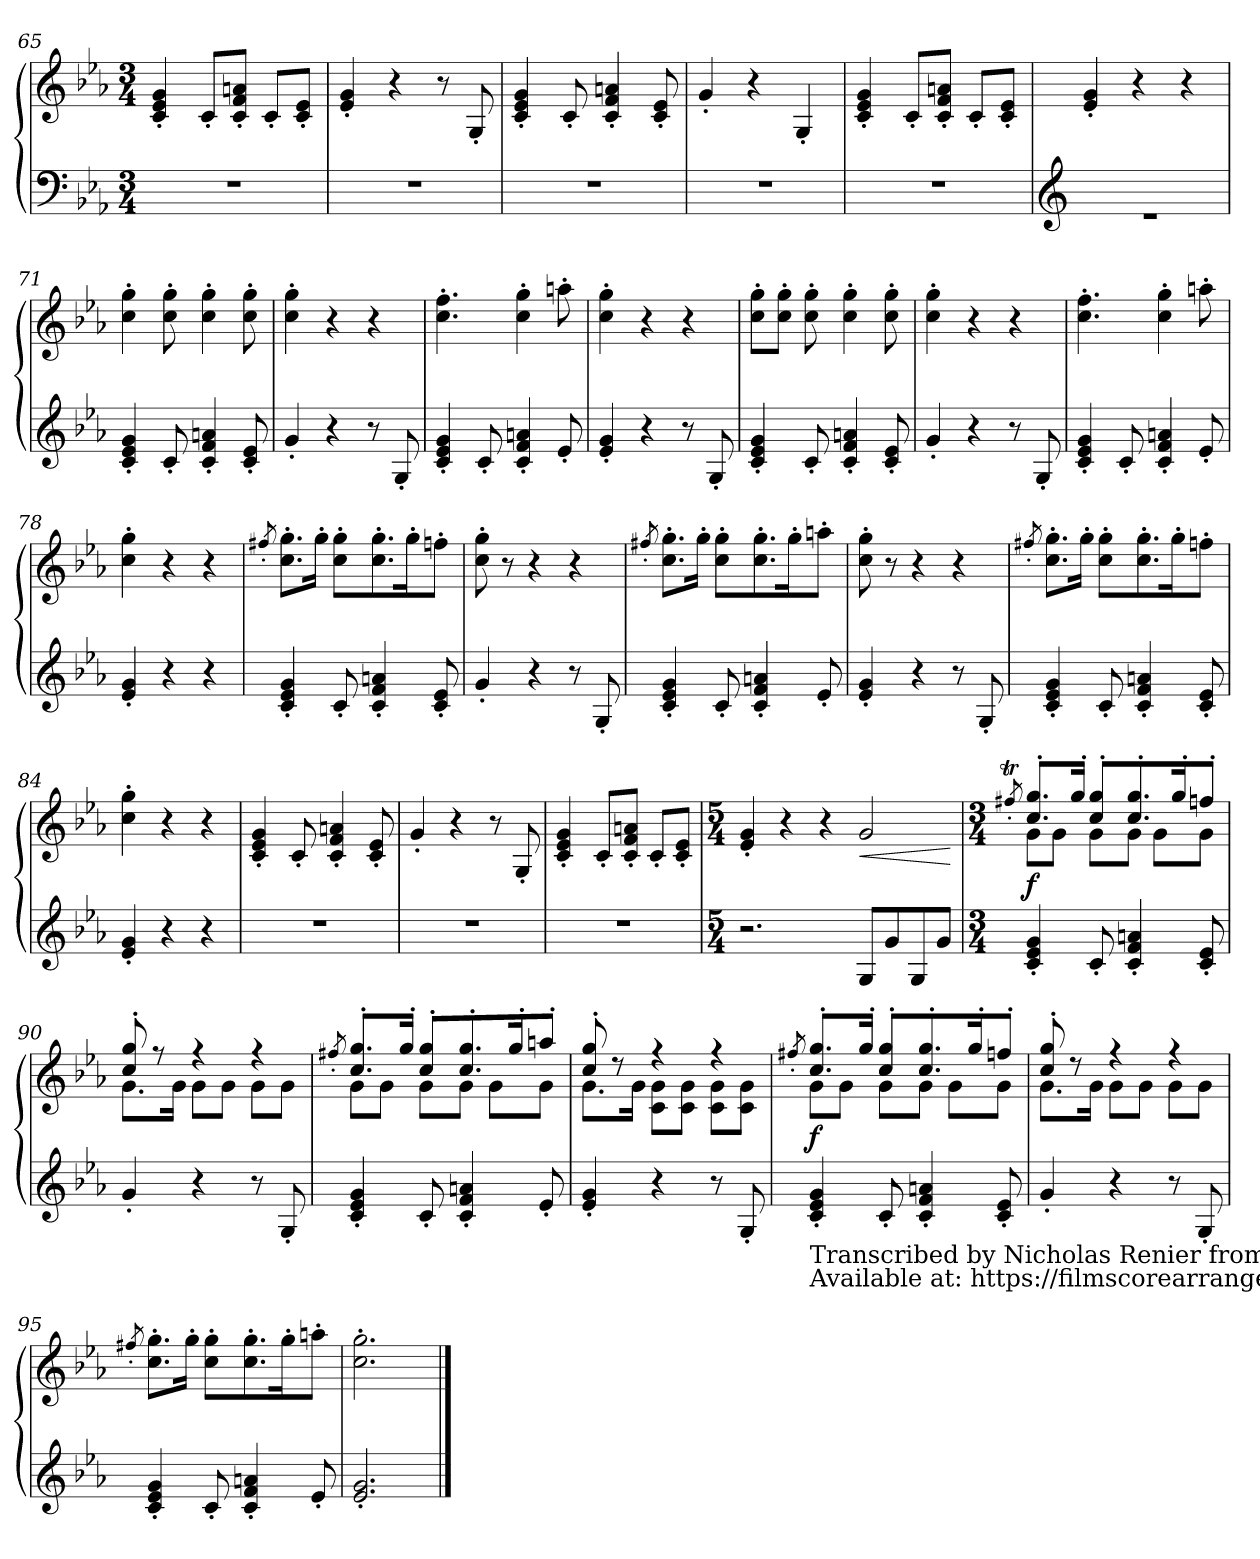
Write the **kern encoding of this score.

**kern	**kern	**dynam
*part1	*part1	*part1
*staff2	*staff1	*staff1/2
*clefF4	*clefG2	*
*k[b-e-a-]	*k[b-e-a-]	*
*M3/4	*M3/4	*
=65	=65	=65
2.r	4c'/ 4e-'/ 4g'/	.
.	8c'/L	.
.	8c'/ 8f'/ 8an'/J	.
.	8c'/L	.
.	8c'/ 8e-'/J	.
=66	=66	=66
2.r	4e-'/ 4g'/	.
.	4r	.
.	8r	.
.	8G'/	.
=67	=67	=67
2.r	4c'/ 4e-'/ 4g'/	.
.	8c'/	.
.	4c'/ 4f'/ 4an'/	.
.	8c'/ 8e-'/	.
=68	=68	=68
2.r	4g'/	.
.	4r	.
.	4G'/	.
=69	=69	=69
2.r	4c'/ 4e-'/ 4g'/	.
.	8c'/L	.
.	8c'/ 8f'/ 8an'/J	.
.	8c'/L	.
.	8c'/ 8e-'/J	.
!!LO:PB:g=z
=70	=70	=70
*clefG2	*	*
*^	*	*
2.ryy	2.r	4e-'/ 4g'/	.
.	.	4r	.
.	.	4r	.
*v	*v	*	*
=71	=71	=71
4c'/ 4e-'/ 4g'/	4cc'\ 4gg'\	.
8c'/	8cc'\ 8gg'\	.
4c'/ 4f'/ 4an'/	4cc'\ 4gg'\	.
8c'/ 8e-'/	8cc'\ 8gg'\	.
=72	=72	=72
4g'/	4cc'\ 4gg'\	.
4r	4r	.
8r	4r	.
8G'/	.	.
=73	=73	=73
4c'/ 4e-'/ 4g'/	4.cc'\ 4.ff'\	.
8c'/	.	.
4c'/ 4f'/ 4an'/	4cc'\ 4gg'\	.
8e-'/	8aan'\	.
=74	=74	=74
4e-'/ 4g'/	4cc'\ 4gg'\	.
4r	4r	.
8r	4r	.
8G'/	.	.
=75	=75	=75
4c'/ 4e-'/ 4g'/	8cc'\ 8gg'\L	.
.	8cc'\ 8gg'\J	.
8c'/	8cc'\ 8gg'\	.
4c'/ 4f'/ 4an'/	4cc'\ 4gg'\	.
8c'/ 8e-'/	8cc'\ 8gg'\	.
=76	=76	=76
4g'/	4cc'\ 4gg'\	.
4r	4r	.
8r	4r	.
8G'/	.	.
!!LO:LB:g=z
=77	=77	=77
4c'/ 4e-'/ 4g'/	4.cc'\ 4.ff'\	.
8c'/	.	.
4c'/ 4f'/ 4an'/	4cc'\ 4gg'\	.
8e-'/	8aan'\	.
=78	=78	=78
4e-'/ 4g'/	4cc'\ 4gg'\	.
4r	4r	.
4r	4r	.
=79	=79	=79
.	8qff#X'/	.
4c'/ 4e-'/ 4g'/	8.cc'\ 8.gg'\L	.
.	16gg'\Jk	.
8c'/	8cc'\ 8gg'\L	.
4c'/ 4f'/ 4an'/	8.cc'\ 8.gg'\	.
.	16gg'\k	.
8c'/ 8e-'/	8ffn'\J	.
=80	=80	=80
4g'/	8cc'\ 8gg'\	.
.	8r	.
4r	4r	.
8r	4r	.
8G'/	.	.
=81	=81	=81
.	8qff#X'/	.
4c'/ 4e-'/ 4g'/	8.cc'\ 8.gg'\L	.
.	16gg'\Jk	.
8c'/	8cc'\ 8gg'\L	.
4c'/ 4f'/ 4an'/	8.cc'\ 8.gg'\	.
.	16gg'\k	.
8e-'/	8aan'\J	.
=82	=82	=82
4e-'/ 4g'/	8cc'\ 8gg'\	.
.	8r	.
4r	4r	.
8r	4r	.
8G'/	.	.
!!LO:LB:g=z
=83	=83	=83
.	8qff#X'/	.
4c'/ 4e-'/ 4g'/	8.cc'\ 8.gg'\L	.
.	16gg'\Jk	.
8c'/	8cc'\ 8gg'\L	.
4c'/ 4f'/ 4an'/	8.cc'\ 8.gg'\	.
.	16gg'\k	.
8c'/ 8e-'/	8ffn'\J	.
=84	=84	=84
4e-'/ 4g'/	4cc'\ 4gg'\	.
4r	4r	.
4r	4r	.
=85	=85	=85
2.r	4c'/ 4e-'/ 4g'/	.
.	8c'/	.
.	4c'/ 4f'/ 4an'/	.
.	8c'/ 8e-'/	.
=86	=86	=86
2.r	4g'/	.
.	4r	.
.	8r	.
.	8G'/	.
=87	=87	=87
2.r	4c'/ 4e-'/ 4g'/	.
.	8c'/L	.
.	8c'/ 8f'/ 8an'/J	.
.	8c'/L	.
.	8c'/ 8e-'/J	.
=88	=88	=88
*M5/4	*M5/4	*
2.r	4e-'/ 4g'/	.
.	4r	.
.	4r	.
!	!	!LO:HP:b
8G/L	2g/	<
8g/	.	.
8G/	.	.
8g/J	.	.
.	.	[
!!LO:LB:g=z
=89	=89	=89
*M3/4	*M3/4	*
.	8qff#Xt'/	.
*	*^	*
!	!	!	!LO:DY:a=2
4c'/ 4e-'/ 4g'/	8.cc'/ 8.gg'/L	8g\L	f
.	.	8g\J	.
.	16gg'/Jk	.	.
8c'/	8cc'/ 8gg'/L	8g\L	.
4c'/ 4f'/ 4an'/	8.cc'/ 8.gg'/	8g\J	.
.	.	8g\L	.
.	16gg'/k	.	.
8c'/ 8e-'/	8ffn'/J	8g\J	.
=90	=90	=90	=90
4g'/	8cc'/ 8gg'/	8.g\L	.
.	8r	.	.
.	.	16g\Jk	.
4r	4r	8g\L	.
.	.	8g\J	.
8r	4r	8g\L	.
8G'/	.	8g\J	.
=91	=91	=91	=91
.	8qff#X'/	.	.
4c'/ 4e-'/ 4g'/	8.cc'/ 8.gg'/L	8g\L	.
.	.	8g\J	.
.	16gg'/Jk	.	.
8c'/	8cc'/ 8gg'/L	8g\L	.
4c'/ 4f'/ 4an'/	8.cc'/ 8.gg'/	8g\J	.
.	.	8g\L	.
.	16gg'/k	.	.
8e-'/	8aan'/J	8g\J	.
=92	=92	=92	=92
4e-'/ 4g'/	8cc'/ 8gg'/	8.g\L	.
.	8r	.	.
.	.	16g\Jk	.
4r	4r	8c\ 8g\L	.
.	.	8c\ 8g\J	.
8r	4r	8c\ 8g\L	.
8G'/	.	8c\ 8g\J	.
!!LO:LB:g=z	!!
=93	=93	=93	=93
.	8qff#X'/	.	.
!LO:TX:b:t=Transcribed by Nicholas Renier from pdf sheet music online\nAvailable at&colon; https&colon;//filmscorearrangements.files.wordpress.com/2014/02/dead-already.pdf	!	!	!
!	!	!	!LO:DY:a=2
4c'/ 4e-'/ 4g'/	8.cc'/ 8.gg'/L	8g\L	f
.	.	8g\J	.
.	16gg'/Jk	.	.
8c'/	8cc'/ 8gg'/L	8g\L	.
4c'/ 4f'/ 4an'/	8.cc'/ 8.gg'/	8g\J	.
.	.	8g\L	.
.	16gg'/k	.	.
8c'/ 8e-'/	8ffn'/J	8g\J	.
=94	=94	=94	=94
4g'/	8cc'/ 8gg'/	8.g\L	.
.	8r	.	.
.	.	16g\Jk	.
4r	4r	8g\L	.
.	.	8g\J	.
8r	4r	8g\L	.
8G'/	.	8g\J	.
*	*v	*v	*
=95	=95	=95
.	8qff#X'/	.
4c'/ 4e-'/ 4g'/	8.cc'\ 8.gg'\L	.
.	16gg'\Jk	.
8c'/	8cc'\ 8gg'\L	.
4c'/ 4f'/ 4an'/	8.cc'\ 8.gg'\	.
.	16gg'\k	.
8e-'/	8aan'\J	.
=96	=96	=96
2.e-'/ 2.g'/	2.cc'\ 2.gg'\	.
==	==	==
*-	*-	*-
